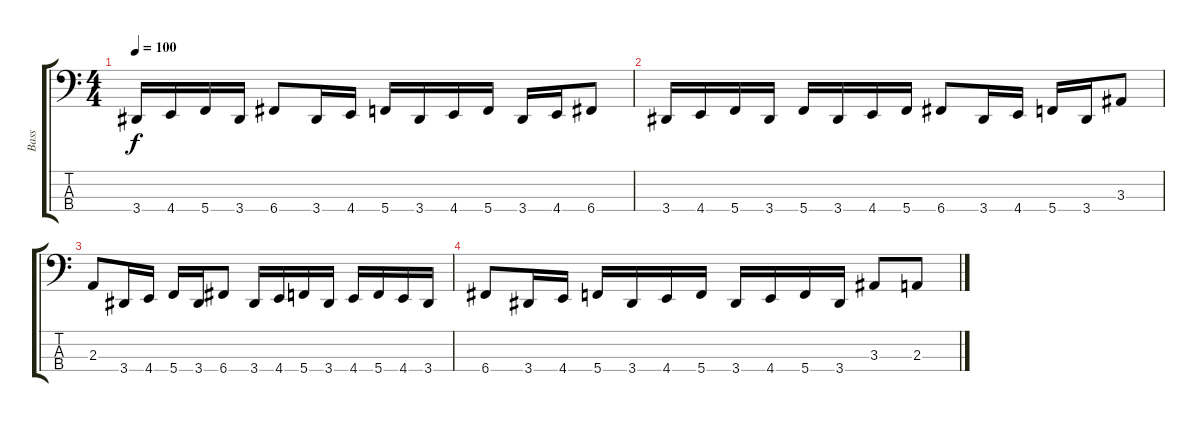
\track ("Bass" "Bass") {instrument electricbassfinger}
\staff {score tabs}
\tuning (F2 C2 G1 C1) {hide}
\ts (4 4)
\tempo 100
\clef f4
\ks c
3.4.16{dy f} 4.4.16 5.4.16 3.4.16 6.4.8 3.4.16 4.4.16 5.4.16 3.4.16 4.4.16 5.4.16 3.4.16 4.4.16 6.4.8 |
3.4.16 4.4.16 5.4.16 3.4.16 5.4.16 3.4.16 4.4.16 5.4.16 6.4.8 3.4.16 4.4.16 5.4.16 3.4.16 3.3.8 |
2.3.8 3.4.16 4.4.16 5.4.16 3.4.16 6.4.8 3.4.16 4.4.16 5.4.16 3.4.16 4.4.16 5.4.16 4.4.16 3.4.16 |
6.4.8 3.4.16 4.4.16 5.4.16 3.4.16 4.4.16 5.4.16 3.4.16 4.4.16 5.4.16 3.4.16 3.3.8 2.3.8
